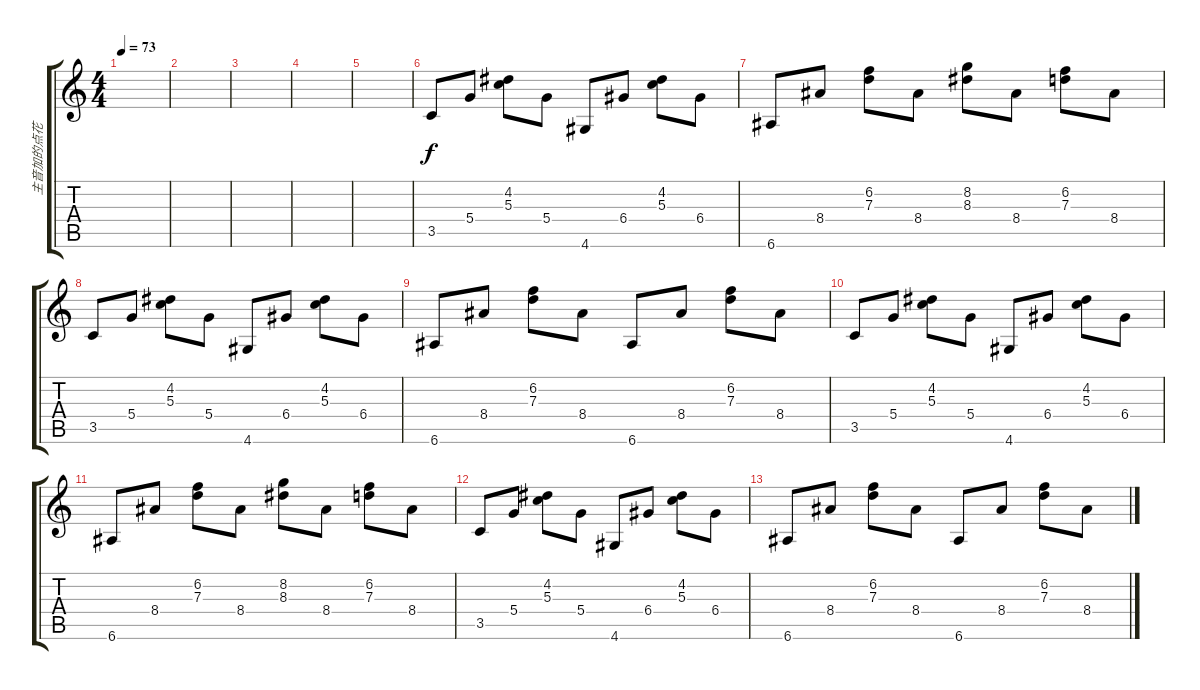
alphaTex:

\track ("主音加的点花" "主音加的点花") {instrument electricguitarclean}
\staff {score tabs}
\tuning (E4 B3 G3 D3 A2 E2) {hide}
\ts (4 4)
\tempo 73
\clef g2
\ks c
|
|
|
|
|
3.5.8 5.4.8 (4.2 5.3).8 5.4.8 4.6.8 6.4.8 (4.2 5.3).8 6.4.8 |
6.6.8 8.4.8 (6.2 7.3).8 8.4.8 (8.2 8.3).8 8.4.8 (6.2 7.3).8 8.4.8 |
3.5.8 5.4.8 (4.2 5.3).8 5.4.8 4.6.8 6.4.8 (4.2 5.3).8 6.4.8 |
6.6.8 8.4.8 (6.2 7.3).8 8.4.8 6.6.8 8.4.8 (6.2 7.3).8 8.4.8 |
3.5.8 5.4.8 (4.2 5.3).8 5.4.8 4.6.8 6.4.8 (4.2 5.3).8 6.4.8 |
6.6.8 8.4.8 (6.2 7.3).8 8.4.8 (8.2 8.3).8 8.4.8 (6.2 7.3).8 8.4.8 |
3.5.8 5.4.8 (4.2 5.3).8 5.4.8 4.6.8 6.4.8 (4.2 5.3).8 6.4.8 |
6.6.8 8.4.8 (6.2 7.3).8 8.4.8 6.6.8 8.4.8 (6.2 7.3).8 8.4.8
